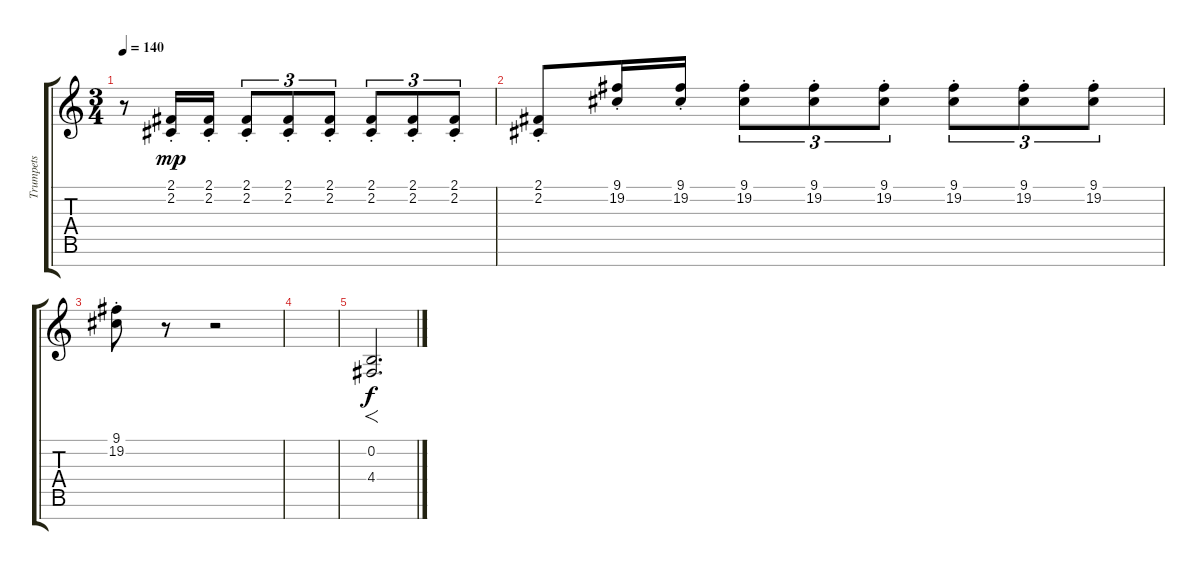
\track ("Trumpets" "Trumpets") {instrument brasssection}
\staff {score tabs}
\tuning (E4 B3 G3 D3 A2 E2 B1) {hide}
\ts (3 4)
\tempo 140
\clef g2
\ks c
r.8{dy mp} (2.1{st} 2.2{st}).16 (2.1{st} 2.2{st}).16 (2.1{st} 2.2{st}).8{tu (3 2)} (2.1{st} 2.2{st}).8{tu (3 2)} (2.1{st} 2.2{st}).8{tu (3 2)} (2.1{st} 2.2{st}).8{tu (3 2)} (2.1{st} 2.2{st}).8{tu (3 2)} (2.1{st} 2.2{st}).8{tu (3 2)} |
(2.1{st} 2.2{st}).8 (9.1{st} 19.2{st}).16 (9.1{st} 19.2{st}).16 (9.1{st} 19.2{st}).8{tu (3 2)} (9.1{st} 19.2{st}).8{tu (3 2)} (9.1{st} 19.2{st}).8{tu (3 2)} (9.1{st} 19.2{st}).8{tu (3 2)} (9.1{st} 19.2{st}).8{tu (3 2)} (9.1{st} 19.2{st}).8{tu (3 2)} |
(9.1{st} 19.2{st}).8 r.8 r.2 |
|
(0.2 4.4).2{f d dy f}
